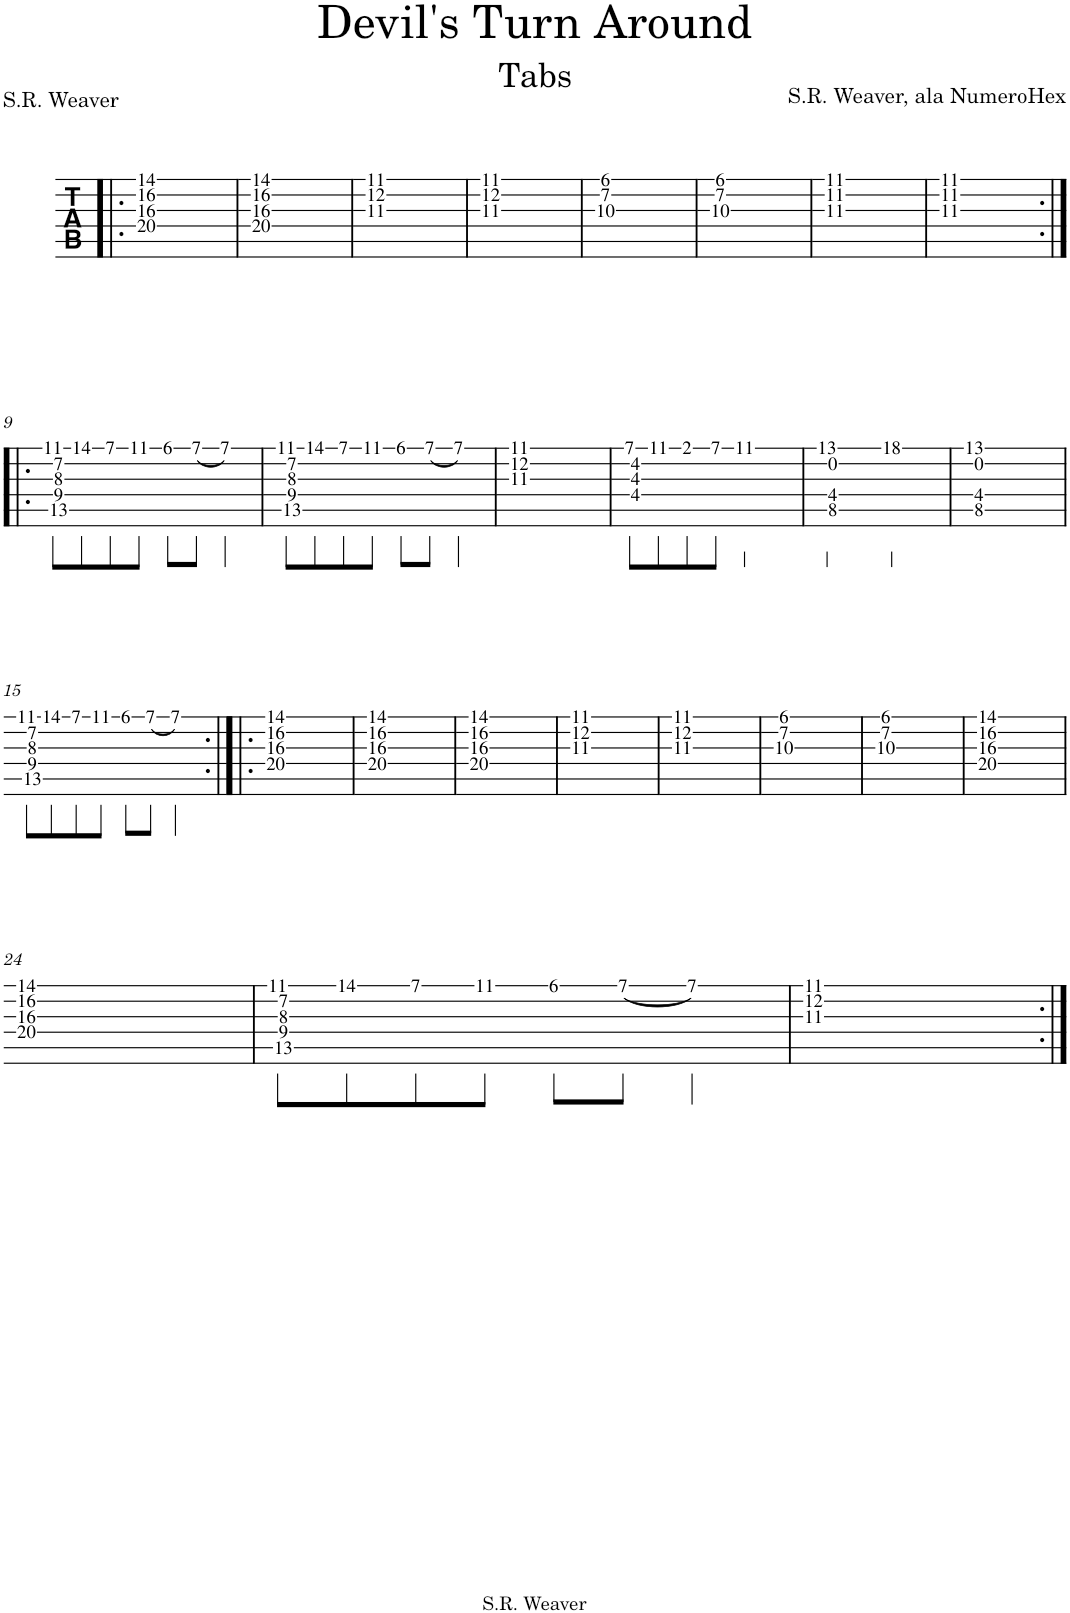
**kern
*part1
*staff1
*I"Electric Guitar
*I'El. Guit.
*stria6
*
*k[]
*M4/4
=1!|:
1b-X 1bn 1ee-X 1gg-X
=2
1b-X 1bn 1ee-X 1gg-X
=3
1g-X 1b 1ee-X
=4
1g-X 1b 1ee-X
=5
1f 1g-X 1b-X
=6
1f 1g-X 1b-X
=7
1g-X 1b-X 1ee-X
=8
1g-X 1b-X 1ee-X
!!LO:LB:g=z
=9:|!|:
*^
1B-X 1Bn 1e-X 1g-X	8ee-X\L
.	8gg-X\
.	8b\
.	8ee-\J
.	8b-X\L
.	[8bn\J
.	4b\]
=10	=10
1B-X 1Bn 1e-X 1g-X	8ee-X\L
.	8gg-X\
.	8b\
.	8ee-\J
.	8b-X\L
.	[8bn\J
.	4b\]
*v	*v
=11
1g-X 1b 1ee-X
=12
*^
1G-X 1B 1e-X	8b\L
.	8ee-X\
.	8f#X\
.	8b\J
.	2ee-\
=13	=13
1Fn 1G-X 1B	2ff\
.	2bb-X\
=14	=14
1Fn 1G-X 1B	1ff
!!LO:LB:g=z	!!
=15	=15
1B-X 1Bn 1e-X 1g-X	8ee-X\L
.	8gg-X\
.	8b\
.	8ee-\J
.	8b-X\L
.	[8bn\J
.	4b\]
*v	*v
=16:|!|:
1b-X 1bn 1ee-X 1gg-X
=17
1b-X 1bn 1ee-X 1gg-X
=18
1b-X 1bn 1ee-X 1gg-X
=19
1g-X 1b 1ee-X
=20
1g-X 1b 1ee-X
=21
1f 1g-X 1b-X
=22
1f 1g-X 1b-X
=23
1b-X 1bn 1ee-X 1gg-X
!!LO:LB:g=z
=24
1b-X 1bn 1ee-X 1gg-X
=25
*^
1B-X 1Bn 1e-X 1g-X	8ee-X\L
.	8gg-X\
.	8b\
.	8ee-\J
.	8b-X\L
.	[8bn\J
.	4b\]
*v	*v
=26
1g-X 1b 1ee-X
=:|!
*-
